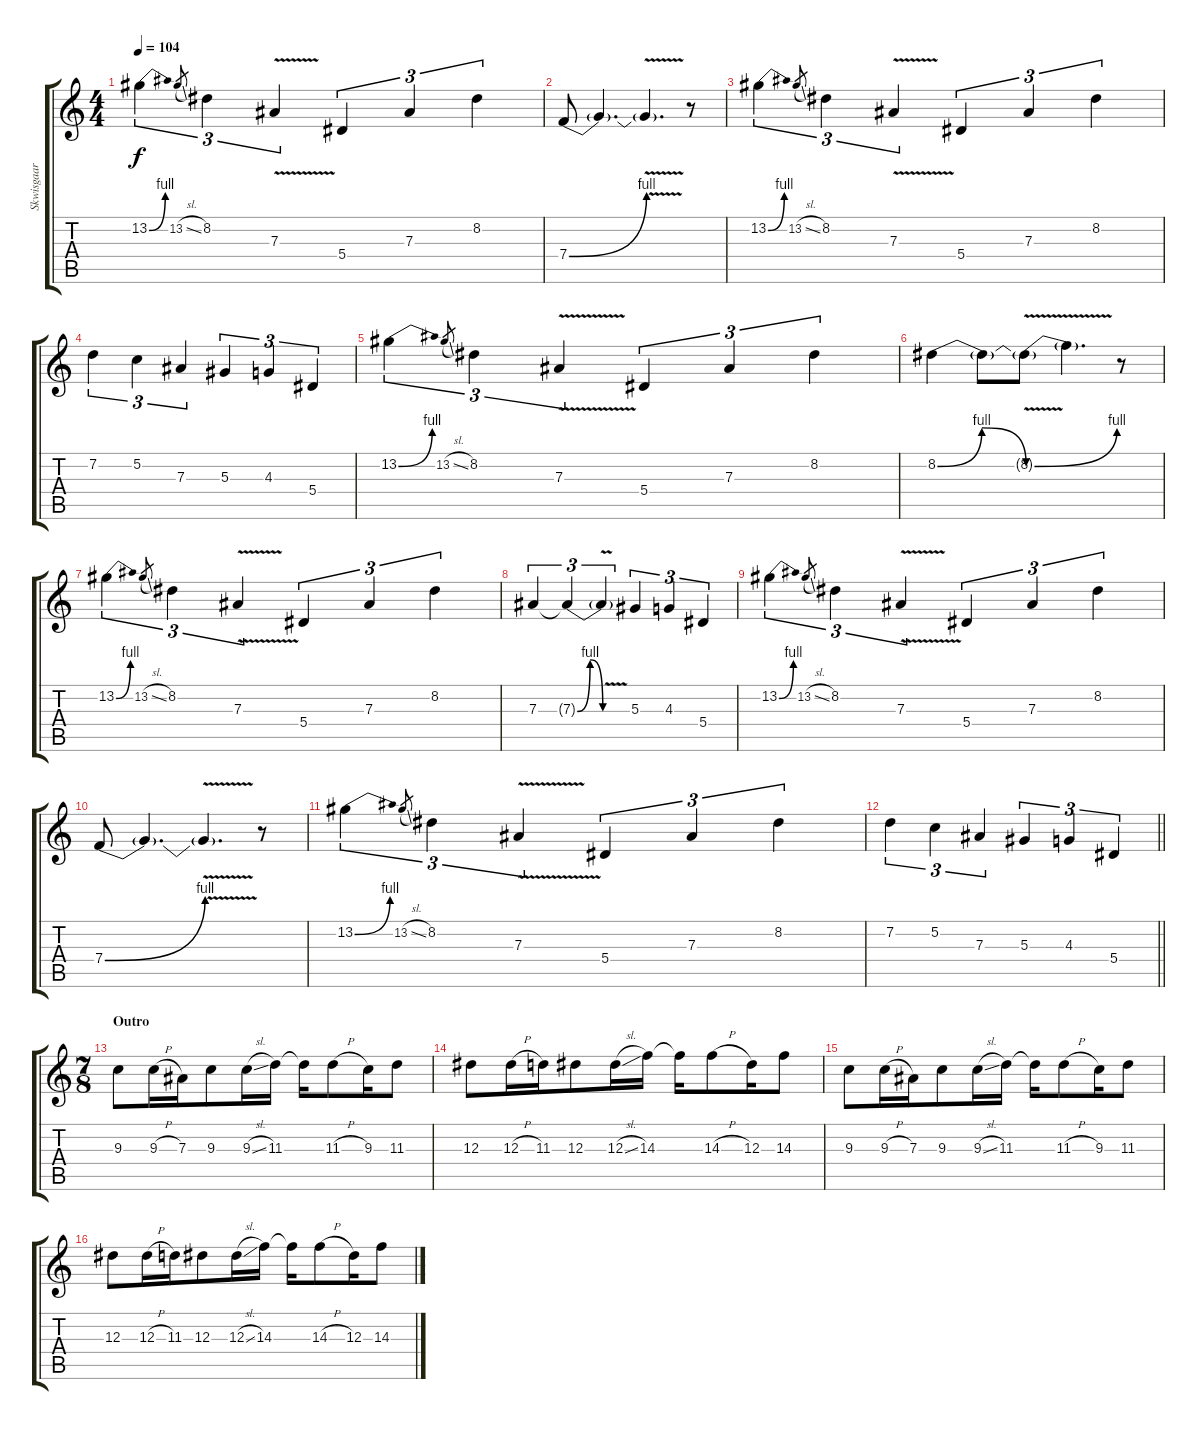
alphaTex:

\track ("Skwisgaar Skwigelf (Solo Guitar)" "Skwisgaar ") {instrument distortionguitar}
\staff {score tabs}
\tuning (C4 G3 Eb3 Bb2 F2 C2) {hide}
\ts (4 4)
\tempo 104
\clef g2
\ks c
13.2{be (bend 0 0 60 4)}.4{tu (3 2) dy f volume 16} 13.2{sl}.8{gr} 8.2.4{tu (3 2)} 7.3{v}.4{tu (3 2)} 5.4.4{tu (3 2)} 7.3.4{tu (3 2)} 8.2.4{tu (3 2)} |
7.4{be (bend 0 0 60 4)}.8 7.4{t}.4{d} 7.4{v t}.4{d} r.8 |
13.2{be (bend 0 0 60 4)}.4{tu (3 2) volume 16} 13.2{sl}.8{gr} 8.2.4{tu (3 2)} 7.3{v}.4{tu (3 2)} 5.4.4{tu (3 2)} 7.3.4{tu (3 2)} 8.2.4{tu (3 2)} |
7.2.4{tu (3 2)} 5.2.4{tu (3 2)} 7.3.4{tu (3 2)} 5.3.4{tu (3 2)} 4.3.4{tu (3 2)} 5.4.4{tu (3 2)} |
13.2{be (bend 0 0 60 4)}.4{tu (3 2) volume 16} 13.2{sl}.8{gr} 8.2.4{tu (3 2)} 7.3{v}.4{tu (3 2)} 5.4.4{tu (3 2)} 7.3.4{tu (3 2)} 8.2.4{tu (3 2)} |
8.2{be (bendrelease 0 0 15 4 45 4 60 0)}.4 8.2{t}.8 8.2{be (bend 0 0 60 4) v t}.8 8.2{t}.4{d} r.8 |
13.2{be (bend 0 0 60 4)}.4{tu (3 2) volume 16} 13.2{sl}.8{gr} 8.2.4{tu (3 2)} 7.3{v}.4{tu (3 2)} 5.4.4{tu (3 2)} 7.3.4{tu (3 2)} 8.2.4{tu (3 2)} |
7.3.4{tu (3 2)} 7.3{be (bendrelease 0 0 30 4 45 4 60 0) t}.4{tu (3 2)} 7.3{v t}.4{tu (3 2)} 5.3.4{tu (3 2)} 4.3.4{tu (3 2)} 5.4.4{tu (3 2)} |
13.2{be (bend 0 0 60 4)}.4{tu (3 2) volume 16} 13.2{sl}.8{gr} 8.2.4{tu (3 2)} 7.3{v}.4{tu (3 2)} 5.4.4{tu (3 2)} 7.3.4{tu (3 2)} 8.2.4{tu (3 2)} |
7.4{be (bend 0 0 60 4)}.8 7.4{t}.4{d} 7.4{v t}.4{d} r.8 |
13.2{be (bend 0 0 60 4)}.4{tu (3 2) volume 16} 13.2{sl}.8{gr} 8.2.4{tu (3 2)} 7.3{v}.4{tu (3 2)} 5.4.4{tu (3 2)} 7.3.4{tu (3 2)} 8.2.4{tu (3 2)} |
\barLineRight lightlight
7.2.4{tu (3 2)} 5.2.4{tu (3 2)} 7.3.4{tu (3 2)} 5.3.4{tu (3 2)} 4.3.4{tu (3 2)} 5.4.4{tu (3 2)} |
\ts (7 8)
\section ("" "Outro")
9.3.8 9.3{h}.16 7.3.16 9.3.8 9.3{sl}.16 11.3.16 11.3{t}.16 11.3{h}.8 9.3.16 11.3.8 |
12.3.8 12.3{h}.16 11.3.16 12.3.8 12.3{sl}.16 14.3.16 14.3{t}.16 14.3{h}.8 12.3.16 14.3.8 |
9.3.8 9.3{h}.16 7.3.16 9.3.8 9.3{sl}.16 11.3.16 11.3{t}.16 11.3{h}.8 9.3.16 11.3.8 |
12.3.8 12.3{h}.16 11.3.16 12.3.8 12.3{sl}.16 14.3.16 14.3{t}.16 14.3{h}.8 12.3.16 14.3.8
